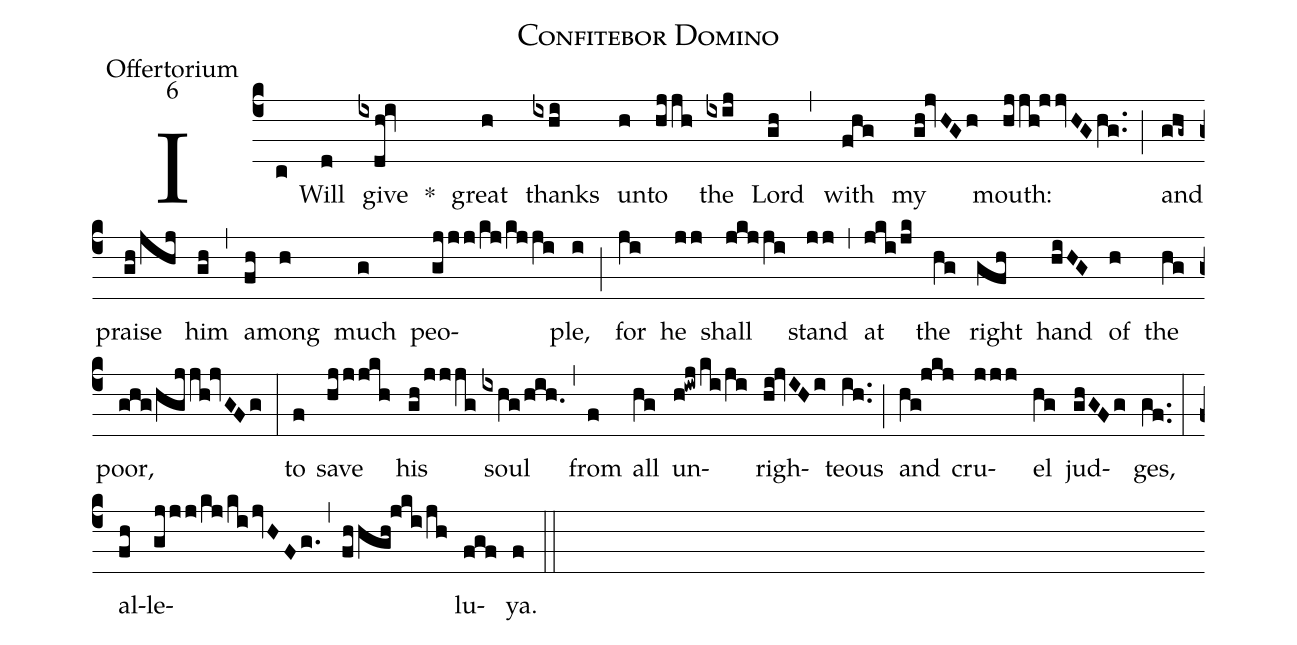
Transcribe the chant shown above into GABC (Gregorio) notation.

name:Confitebor Domino;
office-part:Offertorium;
mode:6;
%%
(c4) I(c) Will(d) give(ixdh!iv) *() great(h) thanks(ixhi) un(h)to(hjjh) the(ixij) Lord(gh) (,) with(fhg) my(gh!jvHGh) mouth:(hjjh!jjvHG/hg..) (;) and(ghg~) praise(gh/jhj) him(gh) (,) a(fh)mong(h) much(g) peo(gjjj/kj/kjji)ple,(i) (;) for(ji) he(jj) shall(jkjji) stand(jj) (,) at(jki/jk) the(hg) right(gfh) hand(hiHG) of(h) the(hg) poor,(ghg/hgjjh!jvGFg) (:) to(f) save(hjjjkh) his(gh/jjjg) soul(ixhg/hih.0) (,) from(f) all(hg) un(h!iwj/ki/ji)righ(hi!jvIHi)teous(ih..) (;) and(hg!jkj) cru(jjj)el(hg) jud(ghGFg)ges,(gf..) (:) al(fh)le(gjjj/kj/ki/jvHFg.,fhhgh!jki/jh)lu(fgf)ya.(f) (::)
